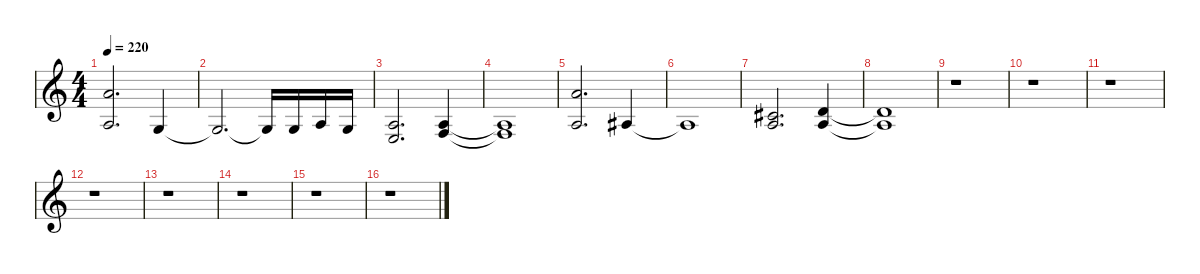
\defaultSystemsLayout 4
\hideDynamics
\bracketExtendMode nobrackets
\singleTrackTrackNamePolicy hidden
\multiTrackTrackNamePolicy hidden
\firstSystemTrackNameMode fullname
\firstSystemTrackNameOrientation horizontal
\otherSystemsTrackNameOrientation horizontal
\track ("Keyboards" "vln.") {instrument stringensemble1}
\staff {score}
\tuning (E4 B3 G3 D3 A2 D2)
\ts (4 4)
\tempo 220
\clef g2
\ks c
(14.3 12.5).2{d dy mf beam Up} 10.5.4{dy f beam Up} |
10.5{t}.2{d beam Up} 10.5{t}.16{beam Up} 10.5.16{beam Up} 12.5.16{beam Up} 10.5.16{beam Up} |
(7.4 7.5).2{d dy mp beam Up} (7.4 8.5).4{beam Up} |
(7.4{t} 8.5{t}).1{dy f beam Up} |
(14.3 12.5).2{d dy mp beam Up} 13.5{acc #}.4{dy f beam Up} |
13.5{t acc #}.1{beam Up} |
(11.4{acc #} 12.5).2{d beam Up} (12.4 12.5).4{beam Up} |
(12.4{t} 12.5{t}).1{beam Up} |
r.1{beam Down} |
r.1{beam Down} |
r.1{beam Down} |
r.1{beam Down} |
r.1{beam Down} |
r.1{beam Down} |
r.1{beam Down} |
r.1{beam Down}
